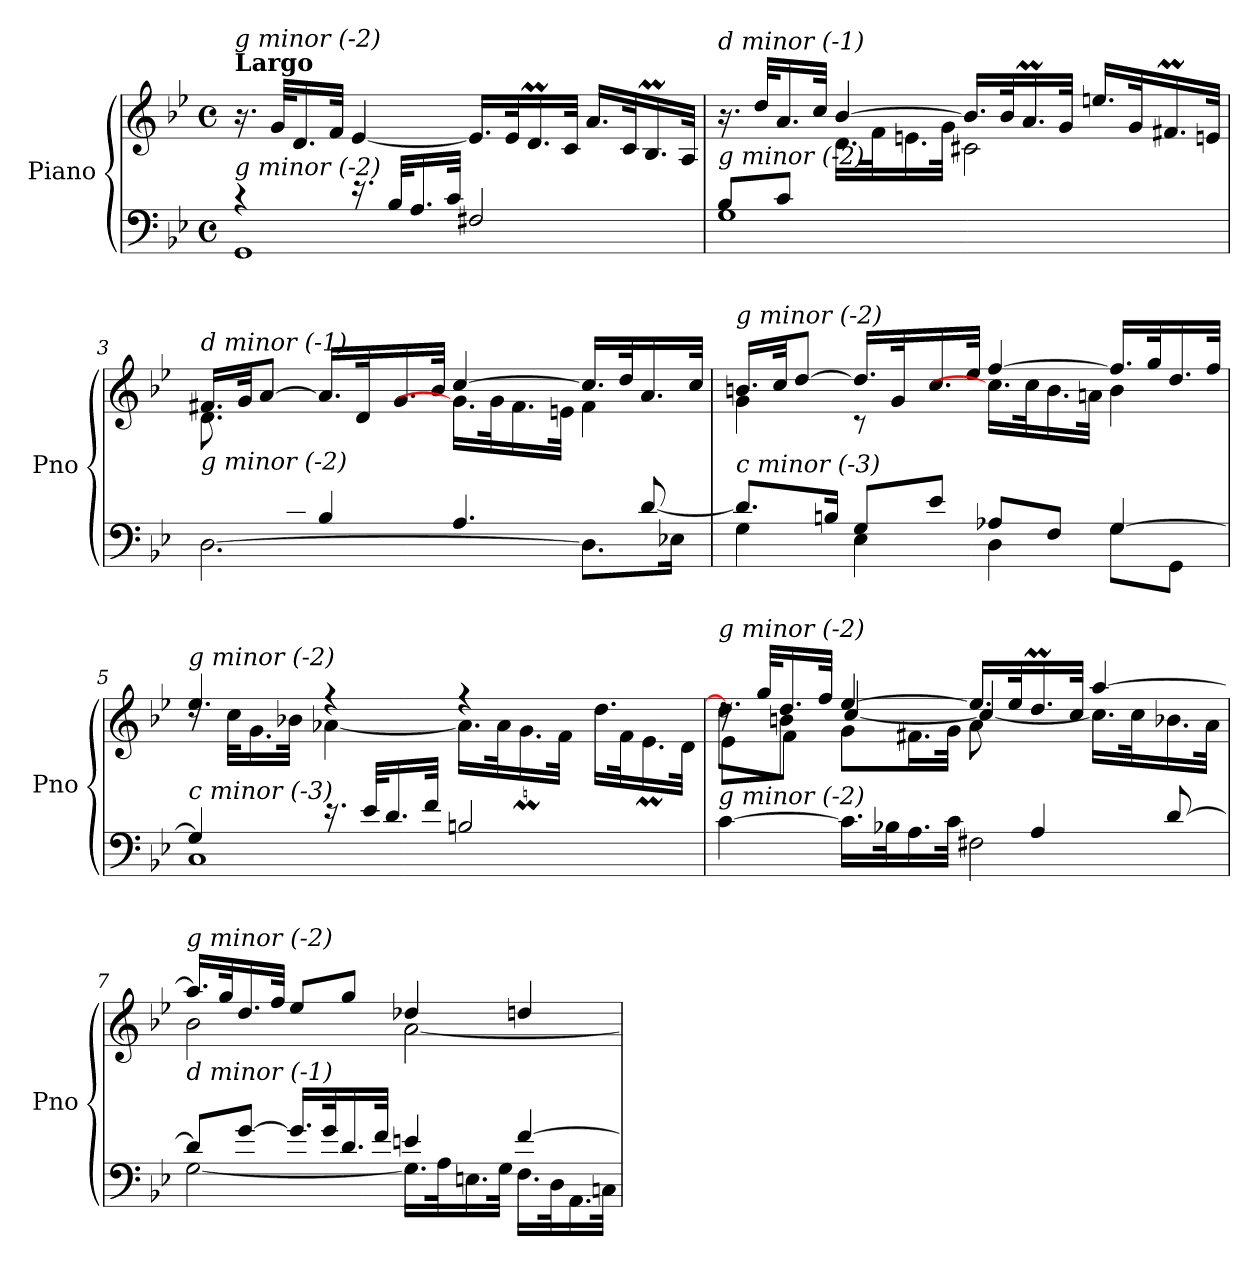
**kern	**kern
*part1	*part1
*staff2	*staff1
*I"Piano	*
*I'Pno	*
*clefF4	*clefG2
*k[b-e-]	*k[b-e-]
*M4/4	*M4/4
*met(c)	*met(c)
=1	=1
*^	*
!	!	!LO:TX:a:B:t=Largo
!	!	!LO:TX:i:t=g minor (-2)
!LO:TX:i:t=g minor (-2)	!	!
4r	1GG	16.r
.	.	32g/KLL
.	.	16.d/
.	.	32f/JJk
16.r	.	[4e-/
32B-/KLL	.	.
16.A/	.	.
32c/JJk	.	.
2F#X/	.	16.e-/LL]
.	.	32e-/K
.	.	16.dm/
.	.	32c/JJk
.	.	16.a/LL
.	.	32c/K
.	.	16.B-M/
.	.	32A/JJk
=2	=2	=2
*	*	*^
!	!	!LO:TX:i:t=d minor (-1)	!
!LO:TX:i:t=g minor (-2)	!	!	!
8B-/L	1G	16.r	4ryy
.	.	32dd/KLL	.
8c/J	.	16.a/	.
.	.	32cc/JJk	.
2.ryy	.	[4b-/	16.d\LL
.	.	.	32f\K
.	.	.	16.en\
.	.	.	32g\JJk
.	.	16.b-/LL]	2c#X\
.	.	32b-/K	.
.	.	16.am/	.
.	.	32g/JJk	.
.	.	16.een/LL	.
.	.	32g/K	.
.	.	16.f#Xm/	.
.	.	32en/JJk	.
!!LO:LB:g=z
=3	=3	=3	=3
*	*^	*	*^
!	!	!	!LO:TX:i:t=d minor (-1)	!	!
!LO:TX:i:t=g minor (-2)	!	!	!	!	!
4.ryy	8.ryy	[2.D\	16.f#X/LL	4.ryy	8.d\L
.	.	.	32g/JK	.	.
.	.	.	[8a/J	.	.
.	16cn/Jk	.	.	.	2ryy
.	4B-/	.	16.a/LL]	.	.
.	.	.	32d/K	.	.
2ryy	.	.	16.g/	[8g\yy	.
.	.	.	32b-/JJk	.	.
.	4.A/	.	[4cc/	16.g\LL]	.
.	.	.	.	32g\K	.
.	.	.	.	16.f#\	.
.	.	.	.	.	4ryy
.	.	.	.	32en\JJk	.
.	.	8.D\L]	16.cc/LL]	4f#\	.
.	.	.	32dd/K	.	.
8ryy	[8d/	.	16.a/	.	.
.	.	16E-X\Jk	.	.	16ryy
.	.	.	32cc/JJk	.	.
*	*v	*v	*	*	*
*	*	*	*v	*v
=4	=4	=4	=4
!	!	!LO:TX:i:t=g minor (-2)	!
!LO:TX:i:t=c minor (-3)	!	!	!
8.d/L]	4G\	16.bn/LL	4g\
.	.	32cc/JK	.
.	.	[8dd/J	.
16Bn/Jk	.	.	.
8G/L	4E-\	16.dd/LL]	8r
.	.	32g/K	.
8e-/J	.	16.cc/	[8cc\yy
.	.	32ee-/JJk	.
8A-X/L	4D\	[4ff/	16.cc\LL]
.	.	.	32cc\K
8F/J	.	.	16.b\
.	.	.	32an\JJk
[4G/	8G\L	16.ff/LL]	4b\
.	.	32gg/K	.
.	8GG\J	16.dd/	.
.	.	32ff/JJk	.
!!LO:LB:g=z	!!
=5	=5	=5	=5
!	!	!LO:TX:i:t=g minor (-2)	!
!LO:TX:i:t=c minor (-3)	!	!	!
4G/]	1C	4ee-/	16.rdd
.	.	.	32cc\KLL
.	.	.	16.g\
.	.	.	32b-X\JJk
16.r	.	4r	[4a-X\
32e-/KLL	.	.	.
16.d/	.	.	.
32f/JJk	.	.	.
2Bn/	.	4r	16.a-\LL]
.	.	.	32a-\K
.	.	.	16.gM\
.	.	.	32f\JJk
.	.	[4dd/yy	16.dd\LL
.	.	.	32f\K
.	.	.	16.e-M\
.	.	.	32d\JJk
=6	=6	=6	=6
*	*^	*^	*^
!	!	!	!LO:TX:i:t=g minor (-2)	!	!	!
!LO:TX:i:t=g minor (-2)	!	!	!	!	!	!
2ryy	[4c\	2ryy	16.rdd	8dd\L]	8e-\L	2ryy
.	.	.	32gg/KLL	.	.	.
.	.	.	16.dd/	8bn\J	8f\J	.
.	.	.	32ff/JJk	.	.	.
.	16.c\LL]	.	[4ee-/	[4cc/	8g\L	.
.	32B-X\K	.	.	.	.	.
.	16.A\	.	.	.	16.f#X\L	.
.	32c\JJk	.	.	.	32g\JJk	.
8ryy	2F#X\	8ryy	16.ee-/LL]	4cc/_	8a\	8ryy
.	.	.	32ee-/K	.	.	.
4.ryy	.	4A/	16.ddm/	.	4.ryy	4.ryy
.	.	.	32cc/JJk	.	.	.
.	.	.	[4aa/	16.cc\LL]	.	.
.	.	.	.	32cc\K	.	.
.	.	[8d/	.	16.b-X\	.	.
.	.	.	.	32a\JJk	.	.
*	*v	*v	*	*	*	*
*	*	*	*v	*v	*v
!!LO:LB:g=z
=7	=7	=7	=7
!	!	!LO:TX:i:t=g minor (-2)	!
!LO:TX:i:t=d minor (-1)	!	!	!
8d/L]	[2G\	16.aa/LL]	2b-\
.	.	32gg/K	.
[8g/J	.	16.dd/	.
.	.	32ff/JJk	.
16.g/LL]	.	8ee-/L	.
32g/K	.	.	.
16.d/	.	8gg/J	.
32f/JJk	.	.	.
4en/	16.G\LL]	4dd-Xi/	[2a\
.	32A\K	.	.
.	16.En\	.	.
.	32G\JJk	.	.
[4f/	16.F\LL	4dd/	.
.	32D\K	.	.
.	16.AA\	.	.
.	32Cn\JJk	.	.
*v	*v	*	*
*	*v	*v
=	=
*-	*-
